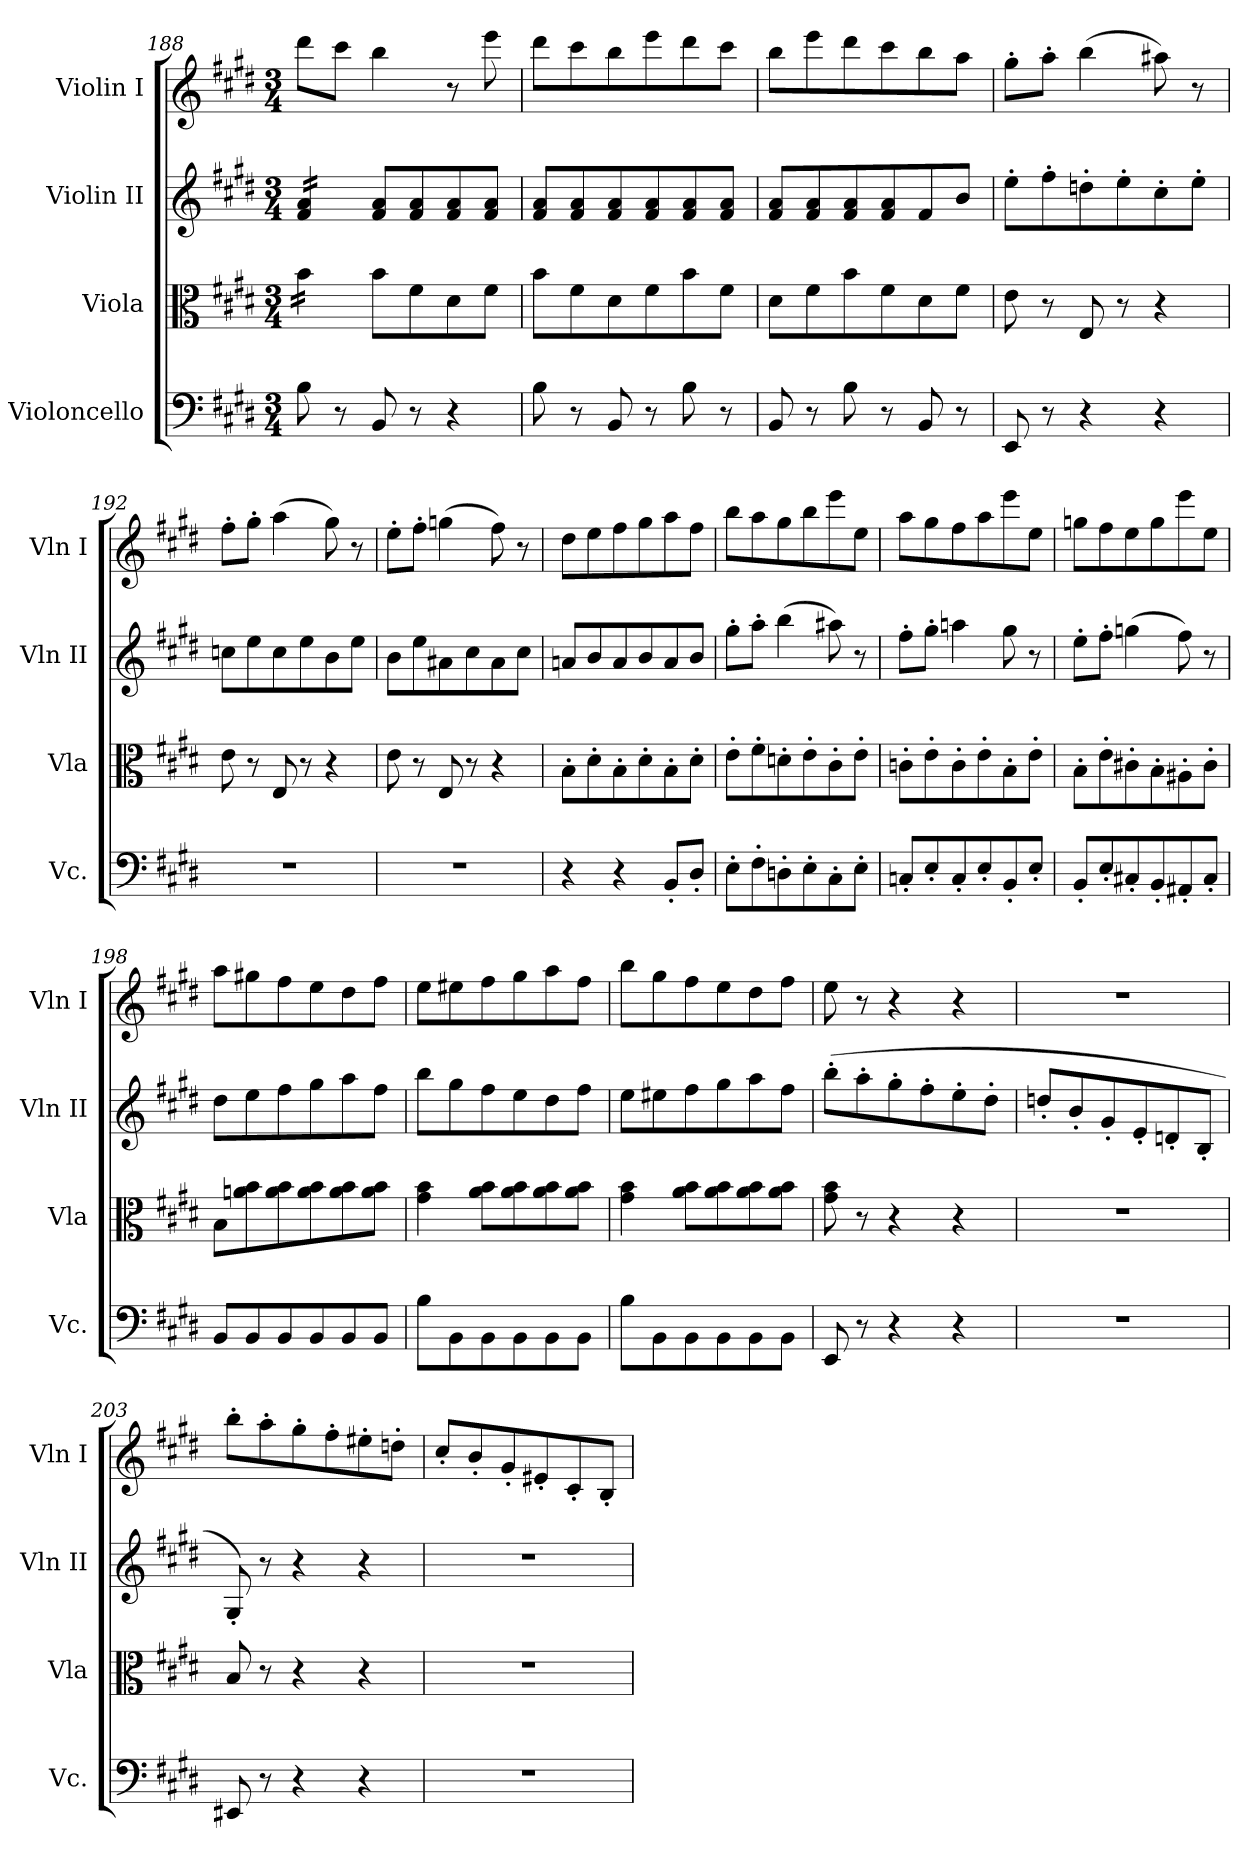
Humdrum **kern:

**kern	**kern	**kern	**kern
*part4	*part3	*part2	*part1
*staff4	*staff3	*staff2	*staff1
*I"Violoncello	*I"Viola	*I"Violin II	*I"Violin I
*I'Vc.	*I'Vla	*I'Vln II	*I'Vln I
*clefF4	*clefC3	*clefG2	*clefG2
*k[f#c#g#d#]	*k[f#c#g#d#]	*k[f#c#g#d#]	*k[f#c#g#d#]
*M3/4	*M3/4	*M3/4	*M3/4
=188	=188	=188	=188
*	*tremolo	*	*
*	*	*tremolo	*
8B\	16b\LL	16f#/ 16a/LL	8ddd#\L
.	16b\	16f#/ 16a/	.
8r	16b\	16f#/ 16a/	8ccc#\J
.	16b\JJ	16f#/ 16a/JJ	.
*	*	*Xtremolo	*
*	*Xtremolo	*	*
8BB/	8b\L	8f#/ 8a/L	4bb\
8r	8f#\	8f#/ 8a/	.
4r	8d#\	8f#/ 8a/	8r
.	8f#\J	8f#/ 8a/J	8eee\
=189	=189	=189	=189
8B\	8b\L	8f#/ 8a/L	8ddd#\L
8r	8f#\	8f#/ 8a/	8ccc#\
8BB/	8d#\	8f#/ 8a/	8bb\
8r	8f#\	8f#/ 8a/	8eee\
8B\	8b\	8f#/ 8a/	8ddd#\
8r	8f#\J	8f#/ 8a/J	8ccc#\J
=190	=190	=190	=190
8BB/	8d#\L	8f#/ 8a/L	8bb\L
8r	8f#\	8f#/ 8a/	8eee\
8B\	8b\	8f#/ 8a/	8ddd#\
8r	8f#\	8f#/ 8a/	8ccc#\
8BB/	8d#\	8f#/	8bb\
8r	8f#\J	8b/J	8aa\J
=191	=191	=191	=191
8EE/	8e\	8ee'\L	8gg#'\L
8r	8r	8ff#'\	8aa'\J
4r	8E/	8ddn'\	(4bb\
.	8r	8ee'\	.
4r	4r	8cc#'\	8aa#X\)
.	.	8ee'\J	8r
=192	=192	=192	=192
2.r	8e\	8ccn\L	8ff#'\L
.	8r	8ee\	8gg#'\J
.	8E/	8cc\	(4aa\
.	8r	8ee\	.
.	4r	8b\	8gg#\)
.	.	8ee\J	8r
=193	=193	=193	=193
2.r	8e\	8b\L	8ee'\L
.	8r	8ee\	8ff#'\J
.	8E/	8a#X\	(4ggn\
.	8r	8cc#\	.
.	4r	8a#\	8ff#\)
.	.	8cc#\J	8r
=194	=194	=194	=194
4r	8B'\L	8an/L	8dd#\L
.	8d#'\	8b/	8ee\
4r	8B'\	8a/	8ff#\
.	8d#'\	8b/	8gg#\
8BB'/L	8B'\	8a/	8aa\
8D#'/J	8d#'\J	8b/J	8ff#\J
!!LO:PB:g=z
=195	=195	=195	=195
8E'\L	8e'\L	8gg#'\L	8bb\L
8F#'\	8f#'\	8aa'\J	8aa\
8Dn'\	8dn'\	(4bb\	8gg#\
8E'\	8e'\	.	8bb\
8C#'\	8c#'\	8aa#X\)	8eee\
8E'\J	8e'\J	8r	8ee\J
=196	=196	=196	=196
8Cn'/L	8cn'\L	8ff#'\L	8aa\L
8E'/	8e'\	8gg#'\J	8gg#\
8C'/	8c'\	4aan\	8ff#\
8E'/	8e'\	.	8aa\
8BB'/	8B'\	8gg#\	8eee\
8E'/J	8e'\J	8r	8ee\J
!!LO:LB:g=z
=197	=197	=197	=197
8BB'/L	8B'\L	8ee'\L	8ggn\L
8E'/	8e'\	8ff#'\J	8ff#\
8C#X'/	8c#X'\	(4ggn\	8ee\
8BB'/	8B'\	.	8gg\
8AA#X'/	8A#X'\	8ff#\)	8eee\
8C#'/J	8c#'\J	8r	8ee\J
=198	=198	=198	=198
8BB/L	8B\L	8dd#\L	8aa\L
8BB/	8an\ 8b\	8ee\	8gg#X\
8BB/	8a\ 8b\	8ff#\	8ff#\
8BB/	8a\ 8b\	8gg#\	8ee\
8BB/	8a\ 8b\	8aa\	8dd#\
8BB/J	8a\ 8b\J	8ff#\J	8ff#\J
=199	=199	=199	=199
8B\L	4g#\ 4b\	8bb\L	8ee\L
8BB\	.	8gg#\	8ee#X\
8BB\	8a\ 8b\L	8ff#\	8ff#\
8BB\	8a\ 8b\	8ee\	8gg#\
8BB\	8a\ 8b\	8dd#\	8aa\
8BB\J	8a\ 8b\J	8ff#\J	8ff#\J
=200	=200	=200	=200
8B\L	4g#\ 4b\	8ee\L	8bb\L
8BB\	.	8ee#X\	8gg#\
8BB\	8a\ 8b\L	8ff#\	8ff#\
8BB\	8a\ 8b\	8gg#\	8ee\
8BB\	8a\ 8b\	8aa\	8dd#\
8BB\J	8a\ 8b\J	8ff#\J	8ff#\J
=201	=201	=201	=201
8EE/	8g#\ 8b\	(8bb'\L	8ee\
8r	8r	8aa'\	8r
4r	4r	8gg#'\	4r
.	.	8ff#'\	.
4r	4r	8ee'\	4r
.	.	8dd#'\J	.
=202	=202	=202	=202
2.r	2.r	8ddn'/L	2.r
.	.	8b'/	.
.	.	8g#'/	.
.	.	8e'/	.
.	.	8dn'/	.
.	.	8B'/J	.
=203	=203	=203	=203
8EE#X/	8B/	8G#'/)	8bb'\L
8r	8r	8r	8aa'\
4r	4r	4r	8gg#'\
.	.	.	8ff#'\
4r	4r	4r	8ee#X'\
.	.	.	8ddn'\J
!!LO:LB:g=z
=204	=204	=204	=204
2.r	2.r	2.r	8cc#'/L
.	.	.	8b'/
.	.	.	8g#'/
.	.	.	8e#X'/
.	.	.	8c#'/
.	.	.	8B'/J
=	=	=	=
*-	*-	*-	*-
